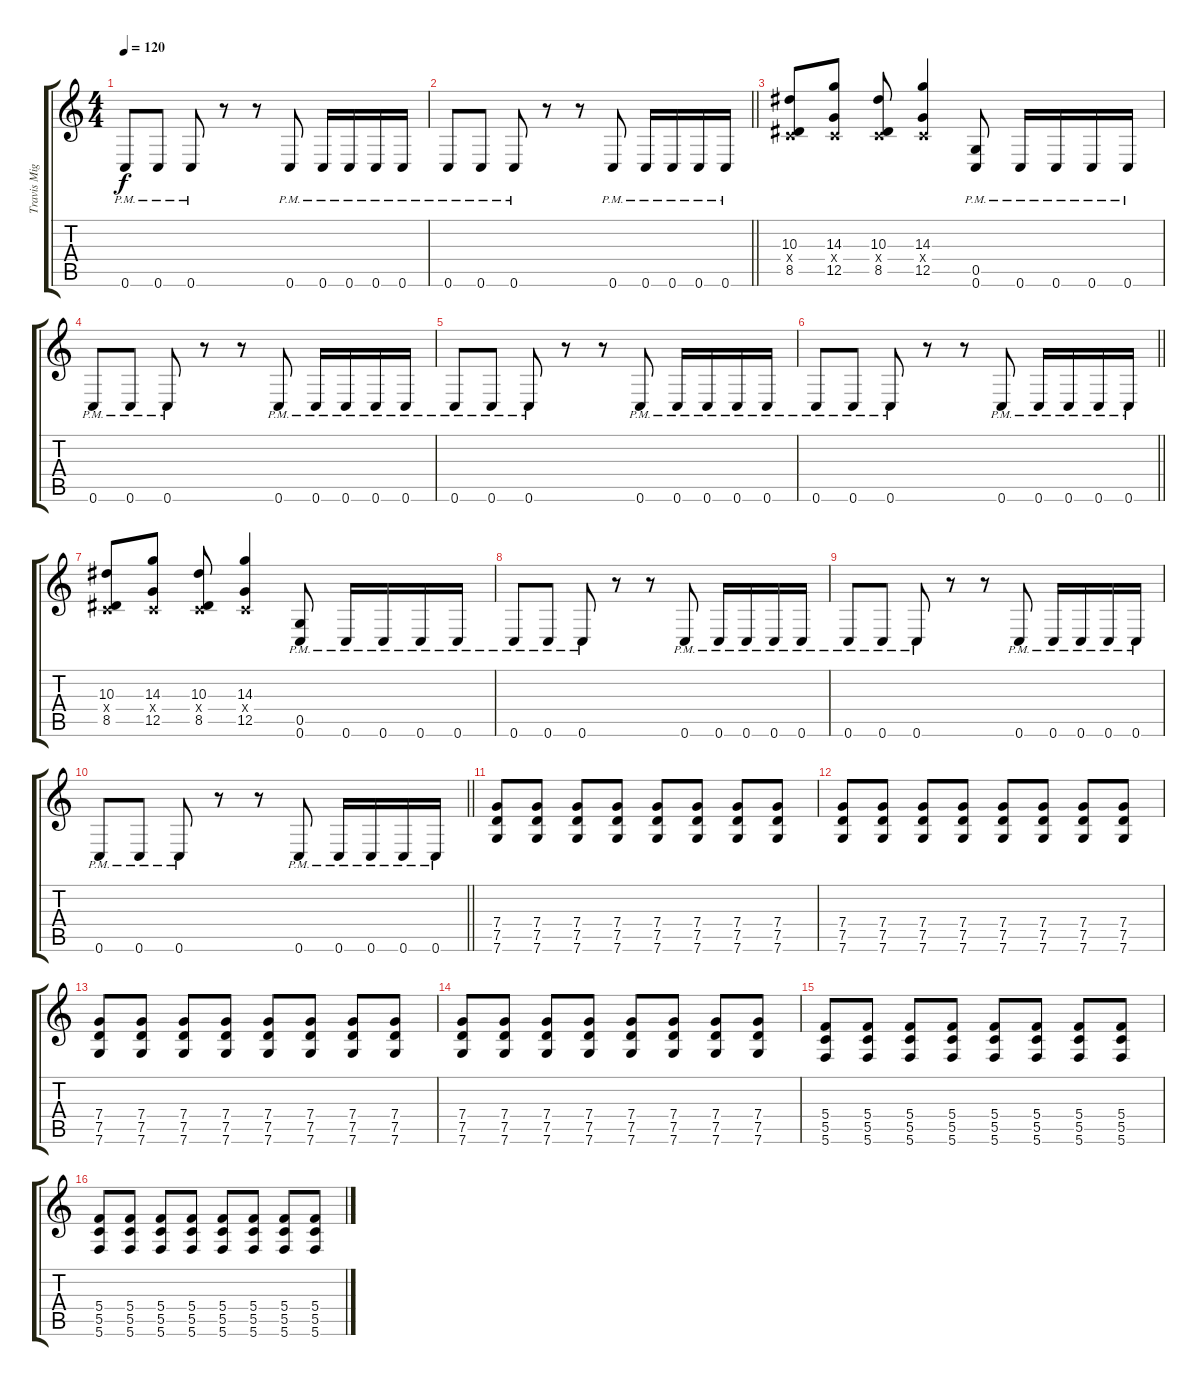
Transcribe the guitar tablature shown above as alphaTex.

\track ("Travis Miguel" "Travis Mig") {instrument distortionguitar}
\staff {score tabs}
\tuning (D4 A3 F3 C3 G2 C2) {hide}
\ts (4 4)
\tempo 120
\clef g2
\ks c
0.6{pm}.8{dy f} 0.6{pm}.8 0.6{pm}.8 r.8 r.8 0.6{pm}.8 0.6{pm}.16 0.6{pm}.16 0.6{pm}.16 0.6{pm}.16 |
\barLineRight lightlight
0.6{pm}.8 0.6{pm}.8 0.6{pm}.8 r.8 r.8 0.6{pm}.8 0.6{pm}.16 0.6{pm}.16 0.6{pm}.16 0.6{pm}.16 |
(10.3 0.4{x} 8.5).8 (14.3 0.4{x} 12.5).8 (10.3 0.4{x} 8.5).8 (14.3 0.4{x} 12.5).4 (0.5{pm} 0.6{pm}).8 0.6{pm}.16 0.6{pm}.16 0.6{pm}.16 0.6{pm}.16 |
0.6{pm}.8 0.6{pm}.8 0.6{pm}.8 r.8 r.8 0.6{pm}.8 0.6{pm}.16 0.6{pm}.16 0.6{pm}.16 0.6{pm}.16 |
0.6{pm}.8 0.6{pm}.8 0.6{pm}.8 r.8 r.8 0.6{pm}.8 0.6{pm}.16 0.6{pm}.16 0.6{pm}.16 0.6{pm}.16 |
\barLineRight lightlight
0.6{pm}.8 0.6{pm}.8 0.6{pm}.8 r.8 r.8 0.6{pm}.8 0.6{pm}.16 0.6{pm}.16 0.6{pm}.16 0.6{pm}.16 |
(10.3 0.4{x} 8.5).8 (14.3 0.4{x} 12.5).8 (10.3 0.4{x} 8.5).8 (14.3 0.4{x} 12.5).4 (0.5{pm} 0.6{pm}).8 0.6{pm}.16 0.6{pm}.16 0.6{pm}.16 0.6{pm}.16 |
0.6{pm}.8 0.6{pm}.8 0.6{pm}.8 r.8 r.8 0.6{pm}.8 0.6{pm}.16 0.6{pm}.16 0.6{pm}.16 0.6{pm}.16 |
0.6{pm}.8 0.6{pm}.8 0.6{pm}.8 r.8 r.8 0.6{pm}.8 0.6{pm}.16 0.6{pm}.16 0.6{pm}.16 0.6{pm}.16 |
\barLineRight lightlight
0.6{pm}.8 0.6{pm}.8 0.6{pm}.8 r.8 r.8 0.6{pm}.8 0.6{pm}.16 0.6{pm}.16 0.6{pm}.16 0.6{pm}.16 |
(7.4 7.5 7.6).8 (7.4 7.5 7.6).8 (7.4 7.5 7.6).8 (7.4 7.5 7.6).8 (7.4 7.5 7.6).8 (7.4 7.5 7.6).8 (7.4 7.5 7.6).8 (7.4 7.5 7.6).8 |
(7.4 7.5 7.6).8 (7.4 7.5 7.6).8 (7.4 7.5 7.6).8 (7.4 7.5 7.6).8 (7.4 7.5 7.6).8 (7.4 7.5 7.6).8 (7.4 7.5 7.6).8 (7.4 7.5 7.6).8 |
(7.4 7.5 7.6).8 (7.4 7.5 7.6).8 (7.4 7.5 7.6).8 (7.4 7.5 7.6).8 (7.4 7.5 7.6).8 (7.4 7.5 7.6).8 (7.4 7.5 7.6).8 (7.4 7.5 7.6).8 |
(7.4 7.5 7.6).8 (7.4 7.5 7.6).8 (7.4 7.5 7.6).8 (7.4 7.5 7.6).8 (7.4 7.5 7.6).8 (7.4 7.5 7.6).8 (7.4 7.5 7.6).8 (7.4 7.5 7.6).8 |
(5.4 5.5 5.6).8 (5.4 5.5 5.6).8 (5.4 5.5 5.6).8 (5.4 5.5 5.6).8 (5.4 5.5 5.6).8 (5.4 5.5 5.6).8 (5.4 5.5 5.6).8 (5.4 5.5 5.6).8 |
(5.4 5.5 5.6).8 (5.4 5.5 5.6).8 (5.4 5.5 5.6).8 (5.4 5.5 5.6).8 (5.4 5.5 5.6).8 (5.4 5.5 5.6).8 (5.4 5.5 5.6).8 (5.4 5.5 5.6).8
